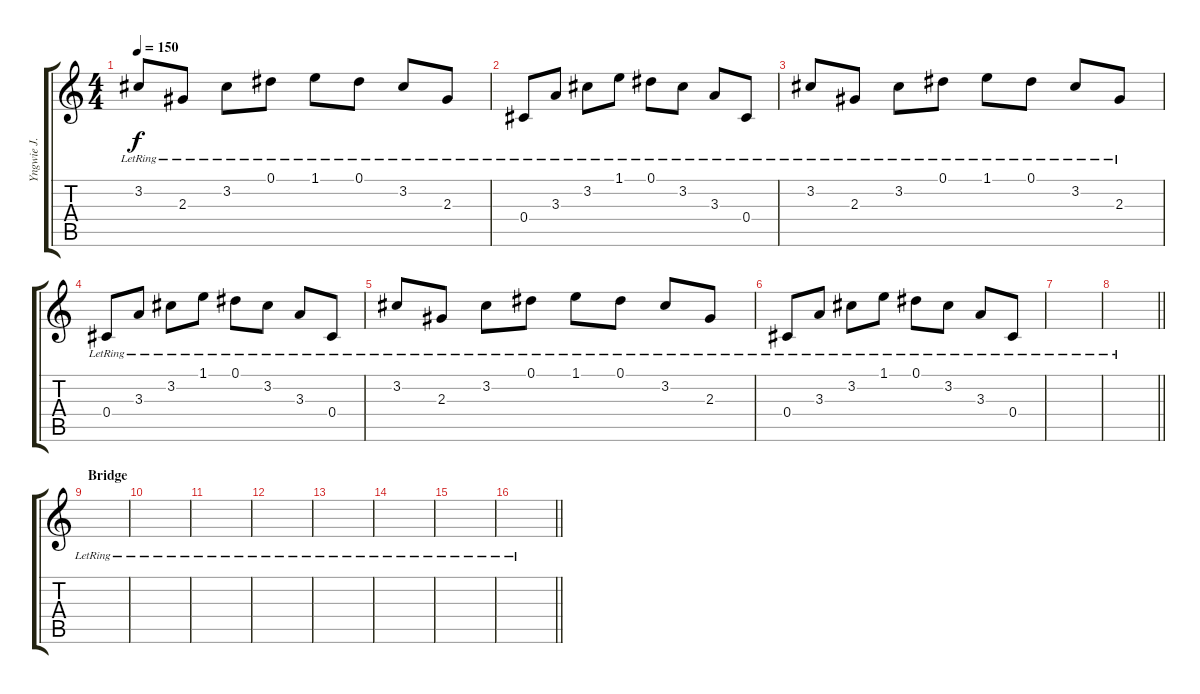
\track ("Yngwie J. Malmsteen" "Yngwie J. ") {instrument acousticguitarnylon}
\staff {score tabs}
\tuning (Eb4 Bb3 Gb3 Db3 Ab2 Eb2) {hide}
\ts (4 4)
\tempo 150
\clef g2
\ks c
3.2{lr}.8{dy f} 2.3{lr}.8 3.2{lr}.8 0.1{lr}.8 1.1{lr}.8 0.1{lr}.8 3.2{lr}.8 2.3{lr}.8 |
0.4{lr}.8 3.3{lr}.8 3.2{lr}.8 1.1{lr}.8 0.1{lr}.8 3.2{lr}.8 3.3{lr}.8 0.4{lr}.8 |
3.2{lr}.8 2.3{lr}.8 3.2{lr}.8 0.1{lr}.8 1.1{lr}.8 0.1{lr}.8 3.2{lr}.8 2.3{lr}.8 |
0.4{lr}.8 3.3{lr}.8 3.2{lr}.8 1.1{lr}.8 0.1{lr}.8 3.2{lr}.8 3.3{lr}.8 0.4{lr}.8 |
3.2{lr}.8 2.3{lr}.8 3.2{lr}.8 0.1{lr}.8 1.1{lr}.8 0.1{lr}.8 3.2{lr}.8 2.3{lr}.8 |
0.4{lr}.8 3.3{lr}.8 3.2{lr}.8 1.1{lr}.8 0.1{lr}.8 3.2{lr}.8 3.3{lr}.8 0.4{lr}.8 |
|
\barLineRight lightlight
|
\section ("" "Bridge")
|
|
|
|
|
|
|
\barLineRight lightlight
